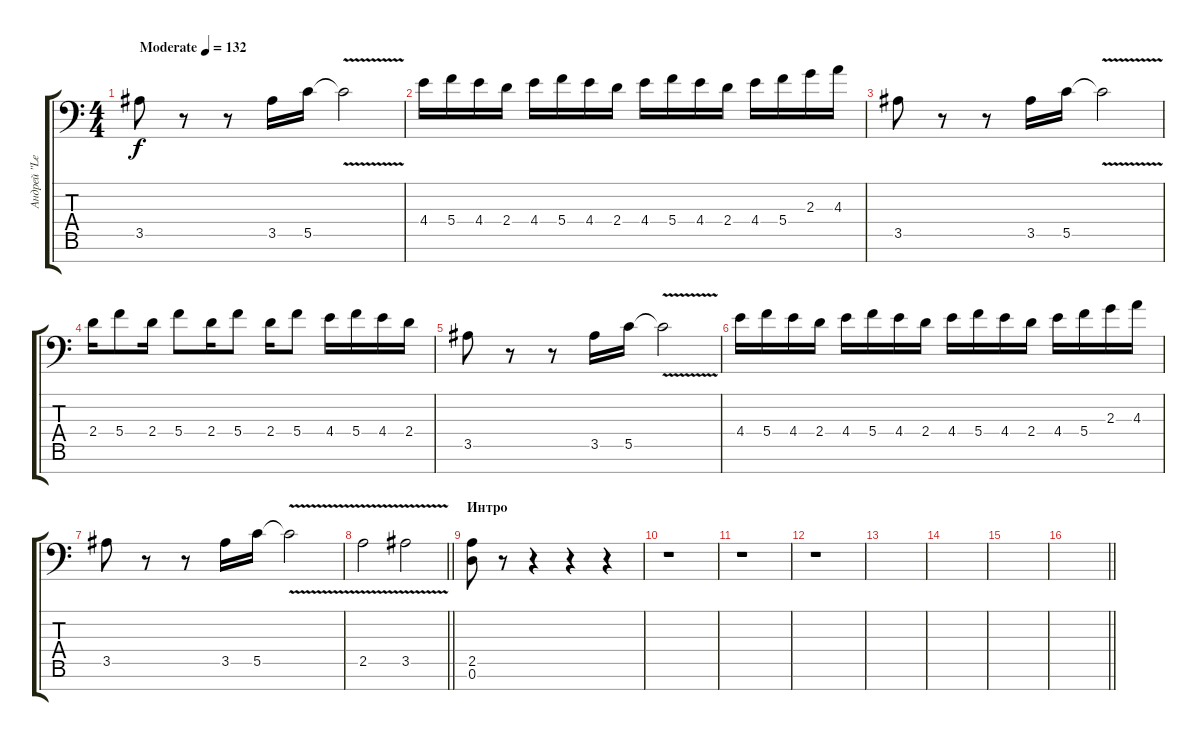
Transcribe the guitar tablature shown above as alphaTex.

\track ("Андрей \"Leo\" Леонтьев" "Андрей \"Le") {instrument overdrivenguitar}
\staff {score tabs}
\tuning (D4 A3 F3 C3 G2 D2 A1) {hide}
\ts (4 4)
\tempo (132 "Moderate")
\clef f4
\ks c
3.5.8{dy f instrument overdrivenguitar} r.8 r.8 3.5.16 5.5.16 5.5{v t}.2 |
4.4.16 5.4.16 4.4.16 2.4.16 4.4.16 5.4.16 4.4.16 2.4.16 4.4.16 5.4.16 4.4.16 2.4.16 4.4.16 5.4.16 2.3.16 4.3.16 |
3.5.8 r.8 r.8 3.5.16 5.5.16 5.5{v t}.2 |
2.4.16 5.4.8 2.4.16 5.4.8 2.4.16 5.4.8 2.4.16 5.4.8 4.4.16 5.4.16 4.4.16 2.4.16 |
3.5.8 r.8 r.8 3.5.16 5.5.16 5.5{v t}.2 |
4.4.16 5.4.16 4.4.16 2.4.16 4.4.16 5.4.16 4.4.16 2.4.16 4.4.16 5.4.16 4.4.16 2.4.16 4.4.16 5.4.16 2.3.16 4.3.16 |
3.5.8 r.8 r.8 3.5.16 5.5.16 5.5{v t}.2 |
\barLineRight lightlight
2.5{v}.2 3.5{v}.2 |
\section ("" "Интро")
(2.5 0.6).8 r.8 r.4 r.4 r.4 |
r.1 |
r.1 |
r.1 |
|
|
|
\barLineRight lightlight
